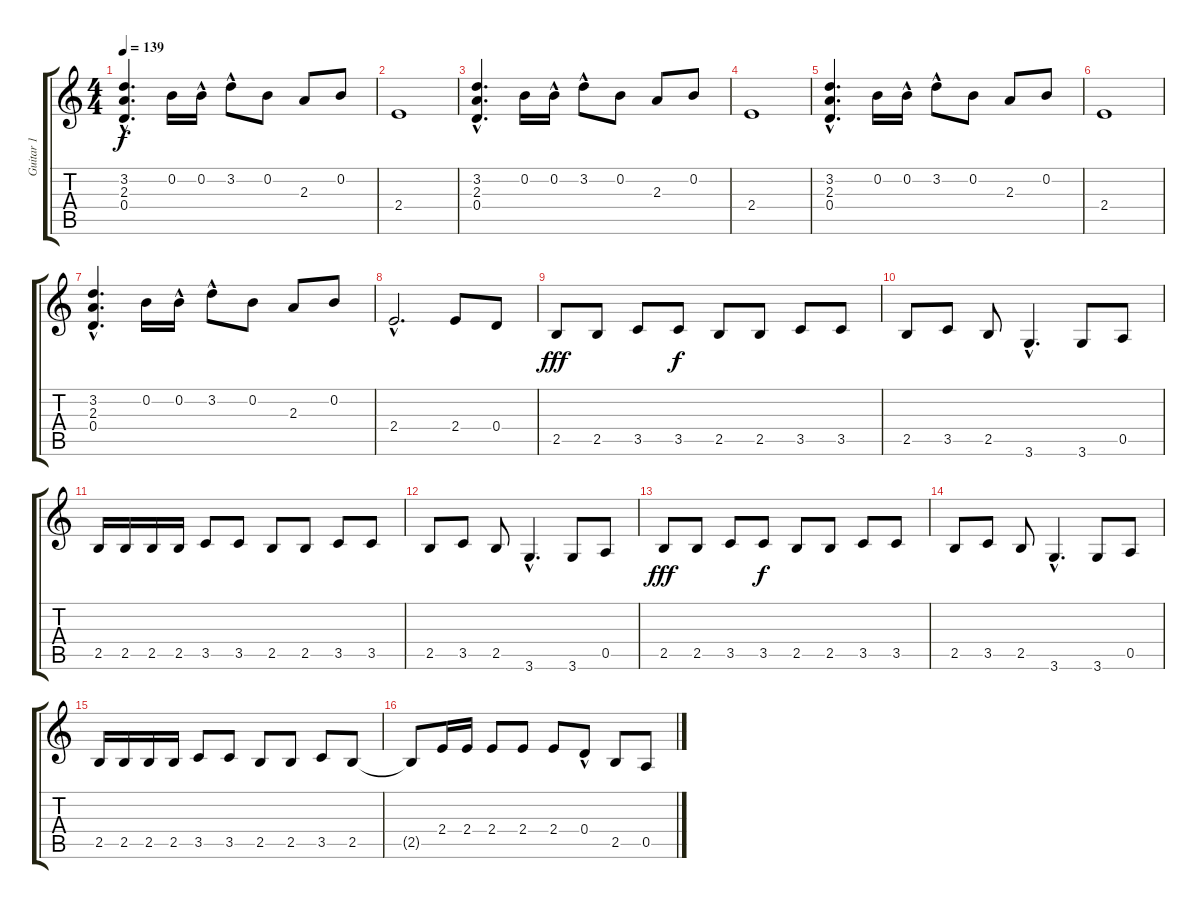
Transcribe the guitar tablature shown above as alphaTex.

\track ("Guitar 1" "Guitar 1") {instrument electricguitarclean}
\staff {score tabs}
\tuning (E4 B3 G3 D3 A2 E2) {hide}
\ts (4 4)
\tempo 139
\clef g2
\ks c
(3.2 2.3{hac} 0.4{hac}).4{d dy f} 0.2.16 0.2{hac}.16 3.2{hac}.8 0.2.8 2.3.8 0.2.8 |
2.4.1 |
(3.2 2.3{hac} 0.4{hac}).4{d} 0.2.16 0.2{hac}.16 3.2{hac}.8 0.2.8 2.3.8 0.2.8 |
2.4.1 |
(3.2 2.3{hac} 0.4{hac}).4{d} 0.2.16 0.2{hac}.16 3.2{hac}.8 0.2.8 2.3.8 0.2.8 |
2.4.1 |
(3.2 2.3{hac} 0.4{hac}).4{d} 0.2.16 0.2{hac}.16 3.2{hac}.8 0.2.8 2.3.8 0.2.8 |
2.4{hac}.2{d} 2.4.8 0.4.8 |
2.5.8{dy fff} 2.5.8 3.5.8 3.5.8{dy f} 2.5.8 2.5.8 3.5.8 3.5.8 |
2.5.8 3.5.8 2.5.8 3.6{hac}.4{d} 3.6.8 0.5.8 |
2.5.16 2.5.16 2.5.16 2.5.16 3.5.8 3.5.8 2.5.8 2.5.8 3.5.8 3.5.8 |
2.5.8 3.5.8 2.5.8 3.6{hac}.4{d} 3.6.8 0.5.8 |
2.5.8{dy fff} 2.5.8 3.5.8 3.5.8{dy f} 2.5.8 2.5.8 3.5.8 3.5.8 |
2.5.8 3.5.8 2.5.8 3.6{hac}.4{d} 3.6.8 0.5.8 |
2.5.16 2.5.16 2.5.16 2.5.16 3.5.8 3.5.8 2.5.8 2.5.8 3.5.8 2.5.8 |
2.5{t}.8 2.4.16 2.4.16 2.4.8 2.4.8 2.4.8 0.4{hac}.8 2.5.8 0.5.8
